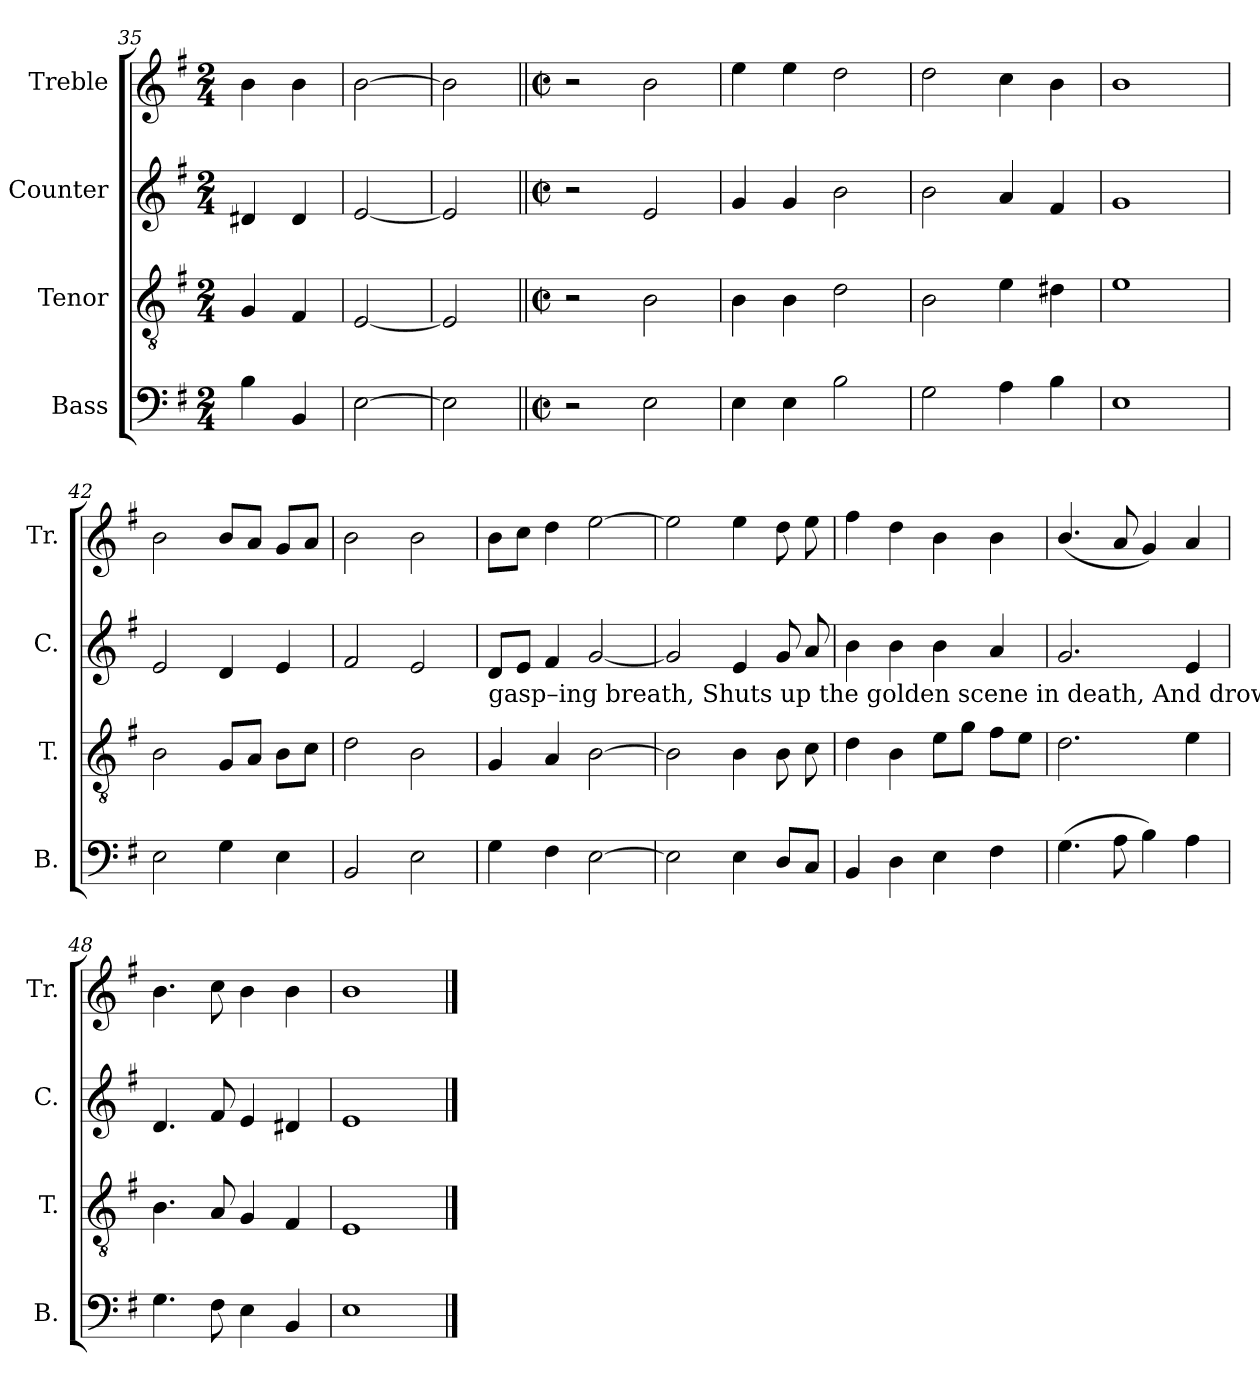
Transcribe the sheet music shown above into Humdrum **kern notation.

**kern	**kern	**kern	**kern
*part4	*part3	*part2	*part1
*staff4	*staff3	*staff2	*staff1
*I"Bass	*I"Tenor	*I"Counter	*I"Treble
*I'B.	*I'T.	*I'C.	*I'Tr.
*clefF4	*clefGv2	*clefG2	*clefG2
*k[f#]	*k[f#]	*k[f#]	*k[f#]
*M2/4	*M2/4	*M2/4	*M2/4
=35	=35	=35	=35
4B!\	4G!/	4d#X!/	4b!\
4BB!/	4F#!/	4d#!/	4b!\
=36	=36	=36	=36
[2E!\	[2E!/	[2e!/	[2b!\
=37	=37	=37	=37
2E!\]	2E!/]	2e!/]	2b!\]
=38||	=38||	=38||	=38||
*M2/2	*M2/2	*M2/2	*M2/2
*met(c|)	*met(c|)	*met(c|)	*met(c|)
2r	2r	2r	2r
2E!\	2B!\	2e!/	2b!\
=39	=39	=39	=39
4E!\	4B!\	4g!/	4ee!\
4E!\	4B!\	4g!/	4ee!\
2B!\	2d!\	2b!\	2dd!\
=40	=40	=40	=40
2G!\	2B!\	2b!\	2dd!\
4A!\	4e!\	4a!/	4cc!\
4B!\	4d#X!\	4f#!/	4b!\
=41	=41	=41	=41
1E!	1e!	1g!	1b!
=42	=42	=42	=42
2E!\	2B!\	2e!/	2b!\
4G!\	8G!/L	4d!/	8b!/L
.	8A!/J	.	8a!/J
4E!\	8B!\L	4e!/	8g!/L
.	8c!\J	.	8a!/J
=43	=43	=43	=43
2BB!/	2d!\	2f#!/	2b!\
2E!\	2B!\	2e!/	2b!\
!!LO:LB:g=z
=44	=44	=44	=44
!	!	!LO:TX:b:t=gasp–ing breath,   Shuts up the   golden  scene  in       death,          And drowns you in despair.	!
4G!\	4G!/	8d!/L	8b!\L
.	.	8e!/J	8cc!\J
4F#!\	4A!/	4f#!/	4dd!\
[2E!\	[2B!\	[2g!/	[2ee!\
=45	=45	=45	=45
2E!\]	2B!\]	2g!/]	2ee!\]
4E!\	4B!\	4e!/	4ee!\
8D!/L	8B!\	8g!/	8dd!\
8C!/J	8c!\	8a!/	8ee!\
=46	=46	=46	=46
4BB!/	4d!\	4b!\	4ff#!\
4D!\	4B!\	4b!\	4dd!\
4E!\	8e!\L	4b!\	4b!\
.	8g!\J	.	.
4F#!\	8f#!\L	4a!/	4b!\
.	8e!\J	.	.
=47	=47	=47	=47
(>4.G!\	2.d!\	2.g!/	(<4.b!/
8A!\	.	.	8a!/
4B!\)	.	.	4g!/)
4A!\	4e!\	4e!/	4a!/
=48	=48	=48	=48
4.G!\	4.B!\	4.d!/	4.b!\
8F#!\	8A!/	8f#!/	8cc!\
4E!\	4G!/	4e!/	4b!\
4BB!/	4F#!/	4d#X!/	4b!\
=49	=49	=49	=49
1E!	1E!	1e!	1b!
==	==	==	==
*-	*-	*-	*-
